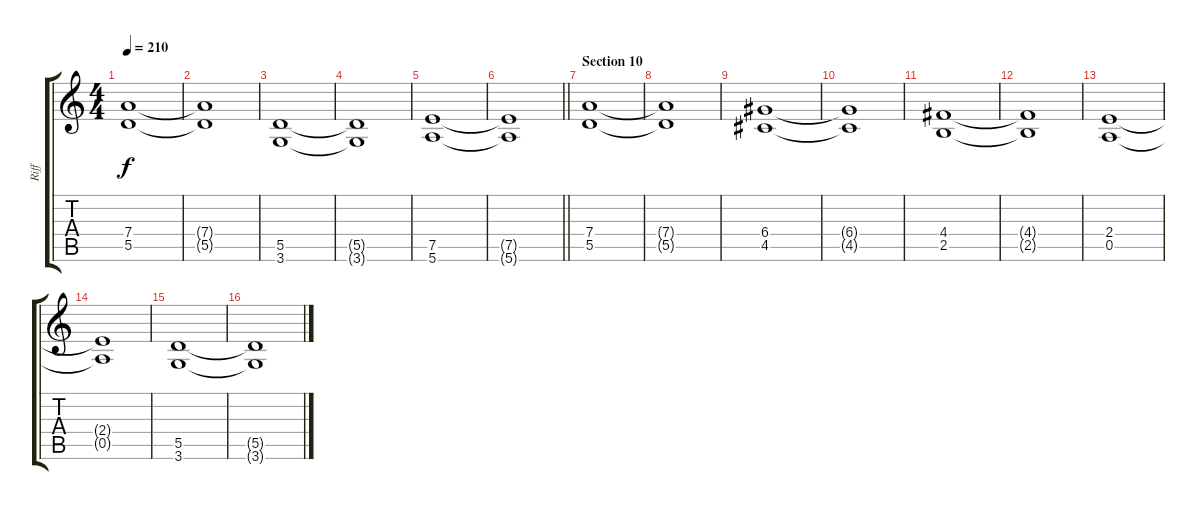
\track ("Riff" "Riff") {instrument overdrivenguitar}
\staff {score tabs}
\tuning (E4 B3 G3 D3 A2 E2) {hide}
\ts (4 4)
\tempo 210
\clef g2
\ks c
(7.4 5.5).1{dy f} |
(7.4{t} 5.5{t}).1 |
(5.5 3.6).1 |
(5.5{t} 3.6{t}).1 |
(7.5 5.6).1 |
\barLineRight lightlight
(7.5{t} 5.6{t}).1 |
\section ("" "Section 10")
(7.4 5.5).1 |
(7.4{t} 5.5{t}).1 |
(6.4 4.5).1 |
(6.4{t} 4.5{t}).1 |
(4.4 2.5).1 |
(4.4{t} 2.5{t}).1 |
(2.4 0.5).1 |
(2.4{t} 0.5{t}).1 |
(5.5 3.6).1 |
(5.5{t} 3.6{t}).1
